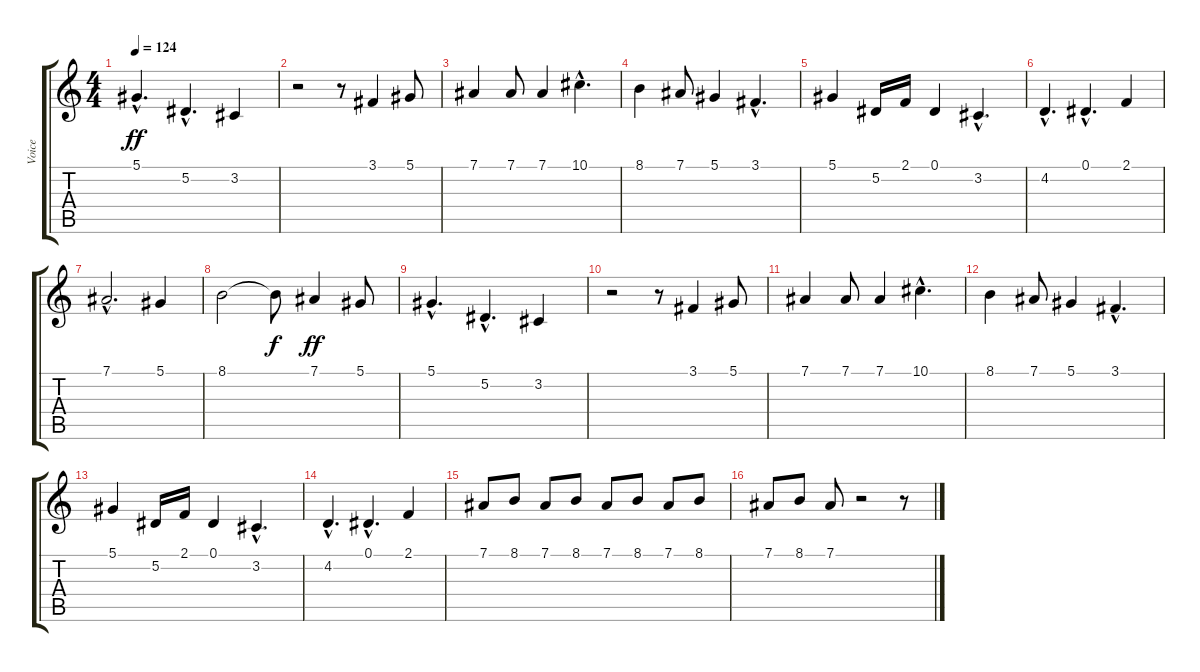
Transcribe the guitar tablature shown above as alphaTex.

\track ("Voice" "Voice") {instrument synthvoice}
\staff {score tabs}
\tuning (Eb4 Bb3 Gb3 Db3 Ab2 Eb2) {hide}
\ts (4 4)
\tempo 124
\clef g2
\ks c
5.1{hac}.4{d dy ff} 5.2{hac}.4{d} 3.2.4 |
r.2 r.8 3.1.4 5.1.8 |
7.1.4 7.1.8 7.1.4 10.1{hac}.4{d} |
8.1.4 7.1.8 5.1.4 3.1{hac}.4{d} |
5.1.4 5.2.16 2.1.16 0.1.4 3.2{hac}.4{d} |
4.2{hac}.4{d} 0.1{hac}.4{d} 2.1.4 |
7.1{hac}.2{d} 5.1.4 |
8.1.2 8.1{t}.8{dy f} 7.1.4{dy ff} 5.1.8 |
5.1{hac}.4{d} 5.2{hac}.4{d} 3.2.4 |
r.2 r.8 3.1.4 5.1.8 |
7.1.4 7.1.8 7.1.4 10.1{hac}.4{d} |
8.1.4 7.1.8 5.1.4 3.1{hac}.4{d} |
5.1.4 5.2.16 2.1.16 0.1.4 3.2{hac}.4{d} |
4.2{hac}.4{d} 0.1{hac}.4{d} 2.1.4 |
7.1.8 8.1.8 7.1.8 8.1.8 7.1.8 8.1.8 7.1.8 8.1.8 |
7.1.8 8.1.8 7.1.8 r.2 r.8
